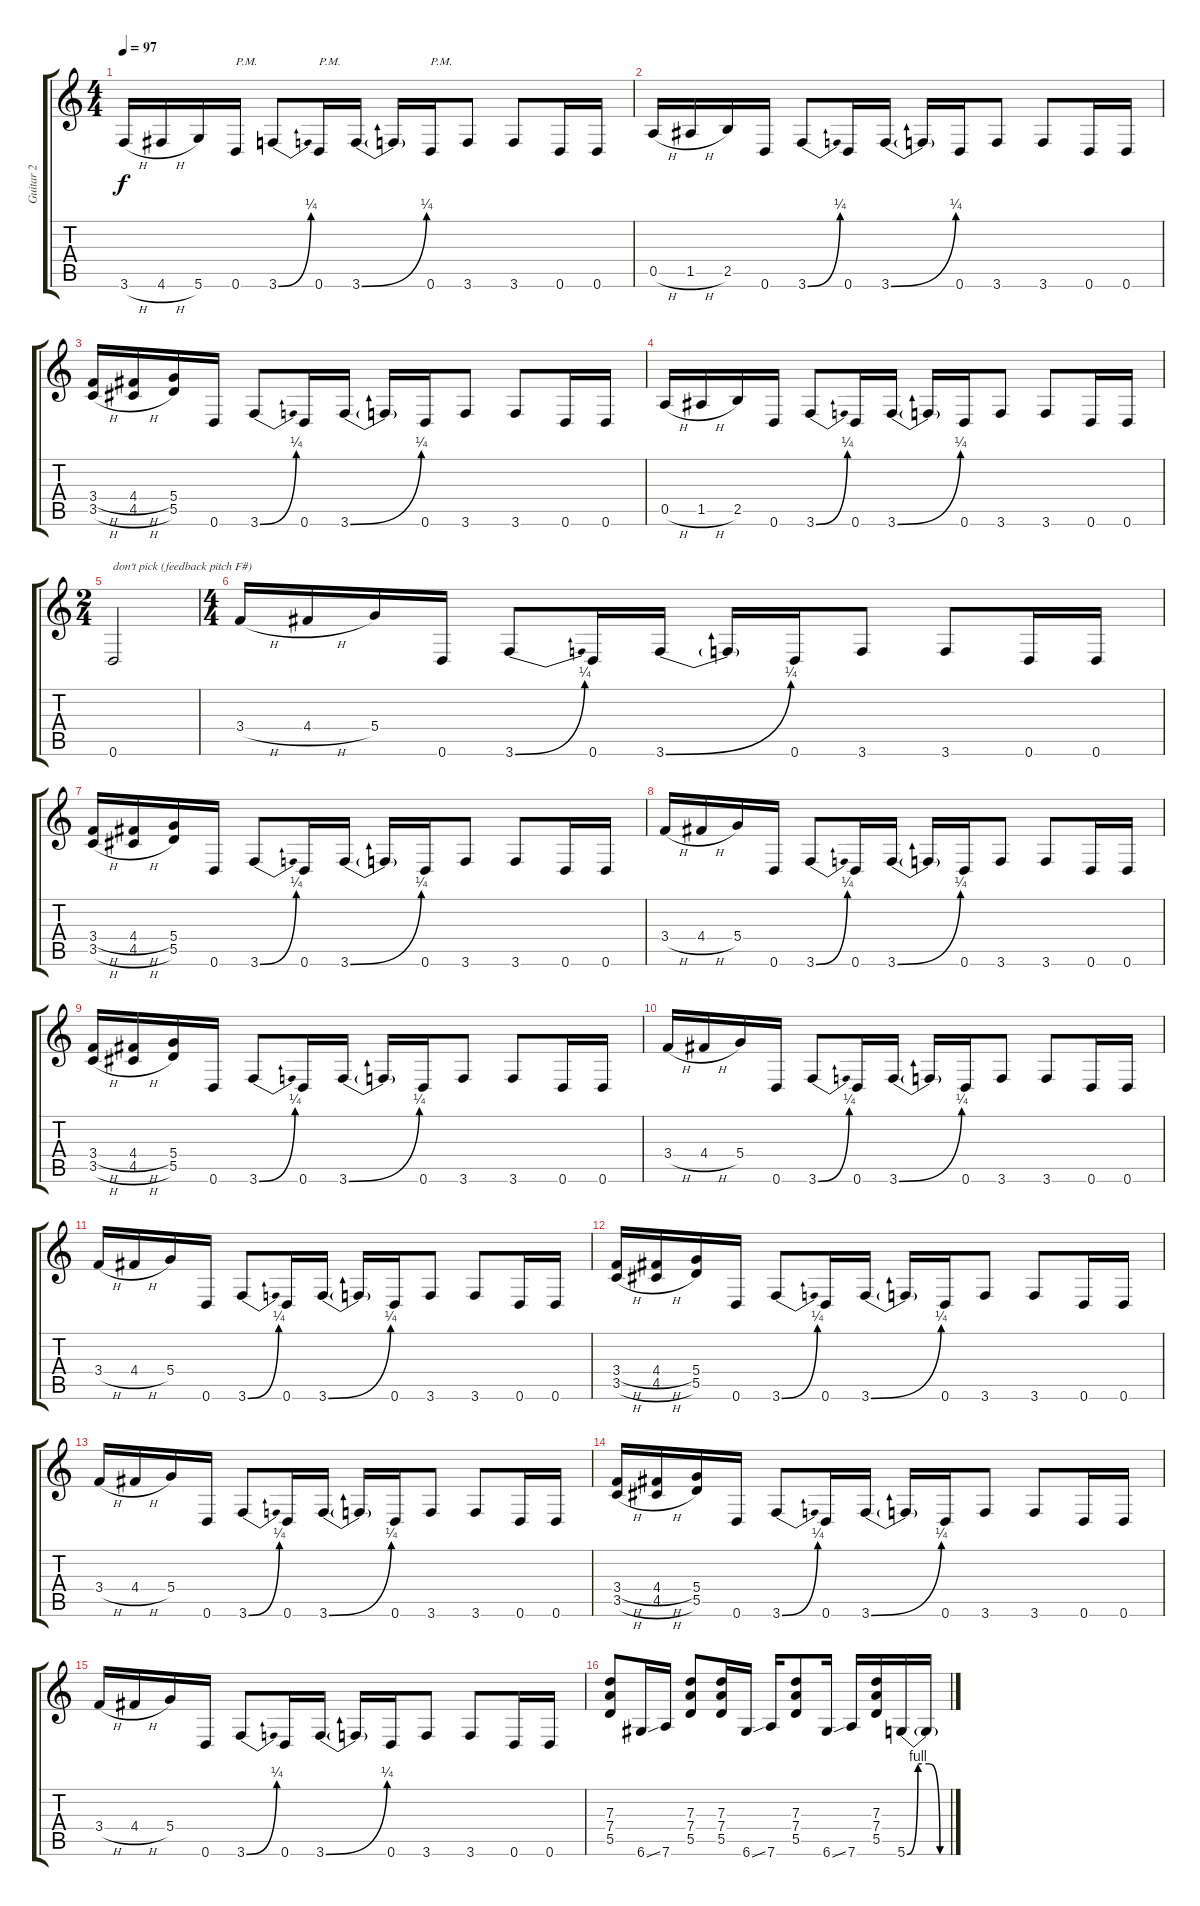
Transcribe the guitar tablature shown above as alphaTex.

\track ("Guitar 2" "Guitar 2") {instrument overdrivenguitar}
\staff {score tabs}
\tuning (E4 B3 G3 D3 A2 D2) {hide}
\ts (4 4)
\tempo 97
\clef g2
\ks c
3.6{h}.16{dy f instrument overdrivenguitar} 4.6{h}.16 5.6.16 0.6.16{txt "P.M."} 3.6{be (bend 0 0 60 1)}.8 0.6.16{txt "P.M."} 3.6{be (bend 0 0 60 1)}.16 3.6{t}.16 0.6.16{txt "P.M."} 3.6.8 3.6.8 0.6.16 0.6.16 |
0.5{h}.16 1.5{h}.16 2.5.16 0.6.16 3.6{be (bend 0 0 60 1)}.8 0.6.16 3.6{be (bend 0 0 60 1)}.16 3.6{t}.16 0.6.16 3.6.8 3.6.8 0.6.16 0.6.16 |
(3.4{h} 3.5{h}).16 (4.4{h} 4.5{h}).16 (5.4 5.5).16 0.6.16 3.6{be (bend 0 0 60 1)}.8 0.6.16 3.6{be (bend 0 0 60 1)}.16 3.6{t}.16 0.6.16 3.6.8 3.6.8 0.6.16 0.6.16 |
0.5{h}.16 1.5{h}.16 2.5.16 0.6.16 3.6{be (bend 0 0 60 1)}.8 0.6.16 3.6{be (bend 0 0 60 1)}.16 3.6{t}.16 0.6.16 3.6.8 3.6.8 0.6.16 0.6.16 |
\ts (2 4)
0.6.2{txt "don't pick (feedback pitch F#)"} |
\ts (4 4)
3.4{h}.16 4.4{h}.16 5.4.16 0.6.16 3.6{be (bend 0 0 60 1)}.8 0.6.16 3.6{be (bend 0 0 60 1)}.16 3.6{t}.16 0.6.16 3.6.8 3.6.8 0.6.16 0.6.16 |
(3.4{h} 3.5{h}).16 (4.4{h} 4.5{h}).16 (5.4 5.5).16 0.6.16 3.6{be (bend 0 0 60 1)}.8 0.6.16 3.6{be (bend 0 0 60 1)}.16 3.6{t}.16 0.6.16 3.6.8 3.6.8 0.6.16 0.6.16 |
3.4{h}.16 4.4{h}.16 5.4.16 0.6.16 3.6{be (bend 0 0 60 1)}.8 0.6.16 3.6{be (bend 0 0 60 1)}.16 3.6{t}.16 0.6.16 3.6.8 3.6.8 0.6.16 0.6.16 |
(3.4{h} 3.5{h}).16 (4.4{h} 4.5{h}).16 (5.4 5.5).16 0.6.16 3.6{be (bend 0 0 60 1)}.8 0.6.16 3.6{be (bend 0 0 60 1)}.16 3.6{t}.16 0.6.16 3.6.8 3.6.8 0.6.16 0.6.16 |
3.4{h}.16 4.4{h}.16 5.4.16 0.6.16 3.6{be (bend 0 0 60 1)}.8 0.6.16 3.6{be (bend 0 0 60 1)}.16 3.6{t}.16 0.6.16 3.6.8 3.6.8 0.6.16 0.6.16 |
3.4{h}.16 4.4{h}.16 5.4.16 0.6.16 3.6{be (bend 0 0 60 1)}.8 0.6.16 3.6{be (bend 0 0 60 1)}.16 3.6{t}.16 0.6.16 3.6.8 3.6.8 0.6.16 0.6.16 |
(3.4{h} 3.5{h}).16 (4.4{h} 4.5{h}).16 (5.4 5.5).16 0.6.16 3.6{be (bend 0 0 60 1)}.8 0.6.16 3.6{be (bend 0 0 60 1)}.16 3.6{t}.16 0.6.16 3.6.8 3.6.8 0.6.16 0.6.16 |
3.4{h}.16 4.4{h}.16 5.4.16 0.6.16 3.6{be (bend 0 0 60 1)}.8 0.6.16 3.6{be (bend 0 0 60 1)}.16 3.6{t}.16 0.6.16 3.6.8 3.6.8 0.6.16 0.6.16 |
(3.4{h} 3.5{h}).16 (4.4{h} 4.5{h}).16 (5.4 5.5).16 0.6.16 3.6{be (bend 0 0 60 1)}.8 0.6.16 3.6{be (bend 0 0 60 1)}.16 3.6{t}.16 0.6.16 3.6.8 3.6.8 0.6.16 0.6.16 |
3.4{h}.16 4.4{h}.16 5.4.16 0.6.16 3.6{be (bend 0 0 60 1)}.8 0.6.16 3.6{be (bend 0 0 60 1)}.16 3.6{t}.16 0.6.16 3.6.8 3.6.8 0.6.16 0.6.16 |
(7.3 7.4 5.5).8 6.6{ss}.16 7.6.16 (7.3 7.4 5.5).8 (7.3 7.4 5.5).16 6.6{ss}.16 7.6.16 (7.3 7.4 5.5).8 6.6{ss}.16 7.6.16 (7.3 7.4 5.5).16 5.6{be (custom 0 0 15 4 30 4 45 0 60 0)}.16 5.6{t}.16
